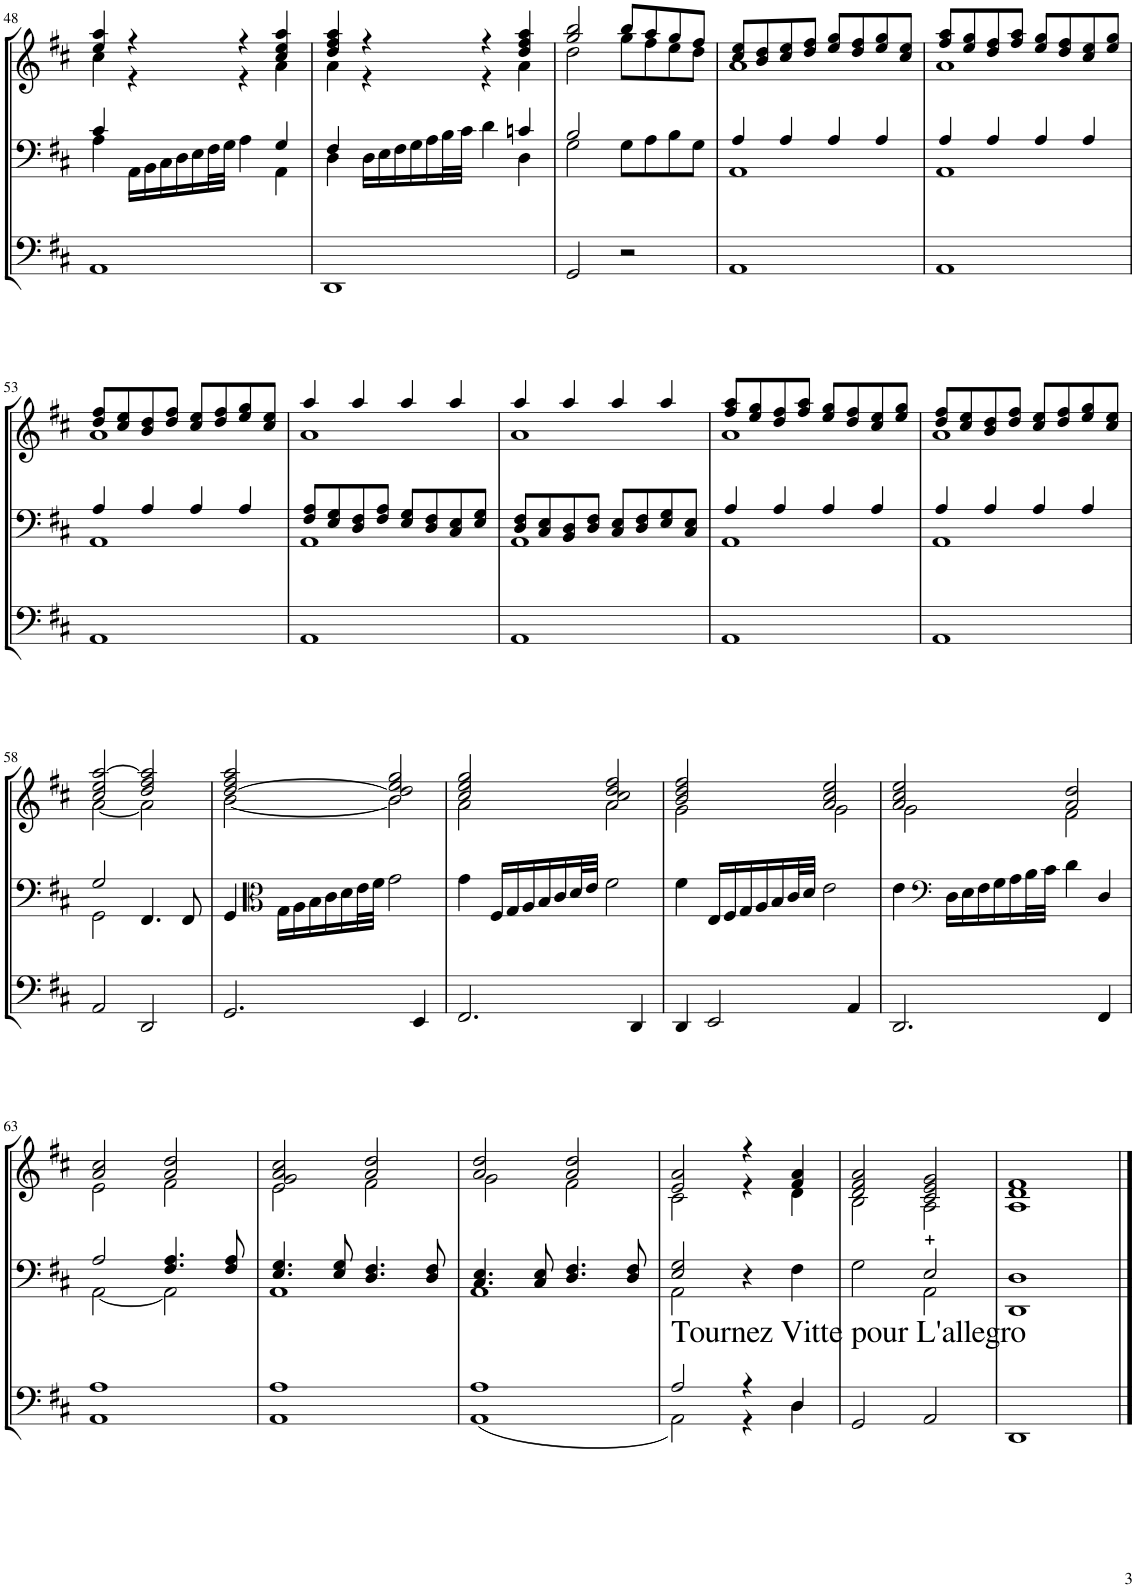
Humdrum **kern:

**kern	**kern	**kern
*part1	*part1	*part1
*staff3	*staff2	*staff1
*I"Organ	*	*
!!LO:PB:g=z
*clefF4	*clefF4	*clefG2
*k[f#c#]	*k[f#c#]	*k[f#c#]
*M4/4	*M4/4	*M4/4
*met(c|)	*met(c|)	*met(c|)
=48	=48	=48
*	*^	*^
1AA	4c#/	4A\	4ee/ 4aa/	4cc#\
*	*Xtuplet	*	*	*
.	24AA\LL	4ryy	4r	4r
.	24BB\	.	.	.
.	24C#\	.	.	.
.	24D\	.	.	.
.	24E\	.	.	.
.	48F#\L	.	.	.
.	48G\JJJ	.	.	.
.	4A\	4ryy	4r	4r
.	4G/	4AA\	4cc#/ 4ee/ 4aa/	4a\
=49	=49	=49	=49	=49
1DD	4F#/	4D\	4dd/ 4ff#/ 4aa/	4a\
.	24D\LL	4ryy	4r	4r
.	24E\	.	.	.
.	24F#\	.	.	.
.	24G\	.	.	.
.	24A\	.	.	.
.	48B\L	.	.	.
.	48c#\JJJ	.	.	.
.	4d\	4ryy	4r	4r
.	4cn/	4D\	4dd/ 4ff#/ 4aa/	4a\
=50	=50	=50	=50	=50
2GG/	2B/	2G\	2gg/ 2bb/	2dd\
2r	2ryy	8G\L	8bb/L	8gg\L
.	.	8A\	8aa/	8ff#\
.	.	8B\	8gg/	8ee\
.	.	8G\J	8ff#/J	8dd\J
=51	=51	=51	=51	=51
1AA	4A/	1AA	8cc#/ 8ee/L	1a
.	.	.	8b/ 8dd/	.
.	4A/	.	8cc#/ 8ee/	.
.	.	.	8dd/ 8ff#/J	.
.	4A/	.	8ee/ 8gg/L	.
.	.	.	8dd/ 8ff#/	.
.	4A/	.	8ee/ 8gg/	.
.	.	.	8cc#/ 8ee/J	.
=52	=52	=52	=52	=52
1AA	4A/	1AA	8ff#/ 8aa/L	1a
.	.	.	8ee/ 8gg/	.
.	4A/	.	8dd/ 8ff#/	.
.	.	.	8ff#/ 8aa/J	.
.	4A/	.	8ee/ 8gg/L	.
.	.	.	8dd/ 8ff#/	.
.	4A/	.	8cc#/ 8ee/	.
.	.	.	8ee/ 8gg/J	.
!!LO:LB:g=z	!!
=53	=53	=53	=53	=53
1AA	4A/	1AA	8dd/ 8ff#/L	1a
.	.	.	8cc#/ 8ee/	.
.	4A/	.	8b/ 8dd/	.
.	.	.	8dd/ 8ff#/J	.
.	4A/	.	8cc#/ 8ee/L	.
.	.	.	8dd/ 8ff#/	.
.	4A/	.	8ee/ 8gg/	.
.	.	.	8cc#/ 8ee/J	.
=54	=54	=54	=54	=54
1AA	8F#/ 8A/L	1AA	4aa/	1a
.	8E/ 8G/	.	.	.
.	8D/ 8F#/	.	4aa/	.
.	8F#/ 8A/J	.	.	.
.	8E/ 8G/L	.	4aa/	.
.	8D/ 8F#/	.	.	.
.	8C#/ 8E/	.	4aa/	.
.	8E/ 8G/J	.	.	.
=55	=55	=55	=55	=55
1AA	8D/ 8F#/L	1AA	4aa/	1a
.	8C#/ 8E/	.	.	.
.	8BB/ 8D/	.	4aa/	.
.	8D/ 8F#/J	.	.	.
.	8C#/ 8E/L	.	4aa/	.
.	8D/ 8F#/	.	.	.
.	8E/ 8G/	.	4aa/	.
.	8C#/ 8E/J	.	.	.
=56	=56	=56	=56	=56
1AA	4A/	1AA	8ff#/ 8aa/L	1a
.	.	.	8ee/ 8gg/	.
.	4A/	.	8dd/ 8ff#/	.
.	.	.	8ff#/ 8aa/J	.
.	4A/	.	8ee/ 8gg/L	.
.	.	.	8dd/ 8ff#/	.
.	4A/	.	8cc#/ 8ee/	.
.	.	.	8ee/ 8gg/J	.
=57	=57	=57	=57	=57
1AA	4A/	1AA	8dd/ 8ff#/L	1a
.	.	.	8cc#/ 8ee/	.
.	4A/	.	8b/ 8dd/	.
.	.	.	8dd/ 8ff#/J	.
.	4A/	.	8cc#/ 8ee/L	.
.	.	.	8dd/ 8ff#/	.
.	4A/	.	8ee/ 8gg/	.
.	.	.	8cc#/ 8ee/J	.
!!LO:LB:g=z	!!
=58	=58	=58	=58	=58
2AA/	2G/	2GG\	2cc#/ 2ee/ [2aa/	[2a\
2DD/	4.FF#/	2ryy	2dd/ 2ff#/ 2aa/]	2a\]
.	8FF#/	.	.	.
*	*v	*v	*	*
=59	=59	=59	=59
2.GG/	4GG/	[2dd/ 2ff#/ 2aa/	[2b\
*	*clefC3	*	*
.	24G\LL	.	.
.	24A\	.	.
.	24B\	.	.
.	24c#\	.	.
.	24d\	.	.
.	48e\L	.	.
.	48f#\JJJ	.	.
.	2g\	2dd/] 2ee/ 2gg/	2b\]
4EE/	.	.	.
=60	=60	=60	=60
2.FF#/	4g\	2cc#/ 2ee/ 2gg/	2a\
.	24F#/LL	.	.
.	24G/	.	.
.	24A/	.	.
.	24B/	.	.
.	24c#/	.	.
.	48d/L	.	.
.	48e/JJJ	.	.
.	2f#\	2cc#/ 2dd/ 2ff#/	2a\
4DD/	.	.	.
=61	=61	=61	=61
4DD/	4f#\	2b/ 2dd/ 2ff#/	2g\
2EE/	24E/LL	.	.
.	24F#/	.	.
.	24G/	.	.
.	24A/	.	.
.	24B/	.	.
.	48c#/L	.	.
.	48d/JJJ	.	.
.	2e\	2a/ 2cc#/ 2ee/	2g\
4AA/	.	.	.
=62	=62	=62	=62
2.DD/	4e\	2a/ 2cc#/ 2ee/	2g\
*	*clefF4	*	*
.	24D\LL	.	.
.	24E\	.	.
.	24F#\	.	.
.	24G\	.	.
.	24A\	.	.
.	48B\L	.	.
.	48c#\JJJ	.	.
.	4d\	2a/ 2dd/	2f#\
4FF#/	4D/	.	.
!!LO:LB:g=z	!!
=63	=63	=63	=63
*^	*^	*	*
1AA	1A	2A/	[2AA\	2a/ 2cc#/	2e\
.	.	4.F#/ 4.A/	2AA\]	2a/ 2dd/	2f#\
.	.	8F#/ 8A/	.	.	.
=64	=64	=64	=64	=64	=64
1AA	1A	4.E/ 4.G/	1AA	2g/ 2a/ 2cc#/	2e\
.	.	8E/ 8G/	.	.	.
.	.	4.D/ 4.F#/	.	2a/ 2dd/	2f#\
.	.	8D/ 8F#/	.	.	.
=65	=65	=65	=65	=65	=65
1AA	1A	4.C#/ 4.E/	1AA	2a/ 2dd/	2g\
.	.	8C#/ 8E/	.	.	.
.	.	4.D/ 4.F#/	.	2a/ 2dd/	2f#\
.	.	8D/ 8F#/	.	.	.
=66	=66	=66	=66	=66	=66
!LO:TX:a:t=Tournez Vitte pour L'allegro	!	!	!	!	!
2AA\	2A/	2E/ 2G/	2AA\	2e/ 2a/	2c#\
4r	4r	4r	2ryy	4r	4r
4D\	4D/	4F#\	.	4f#/ 4a/	4d\
*v	*v	*	*	*	*
=67	=67	=67	=67	=67
2GG/	2G\	2ryy	2d/ 2f#/ 2a/	2B\
2AA/	2E/	2AA\	2c#/ 2e/ 2g/	2A\
=68	=68	=68	=68	=68
1DD	1D	1DD	1d 1f#	1A
*	*v	*v	*	*
*	*	*v	*v
==	==	==
*-	*-	*-
